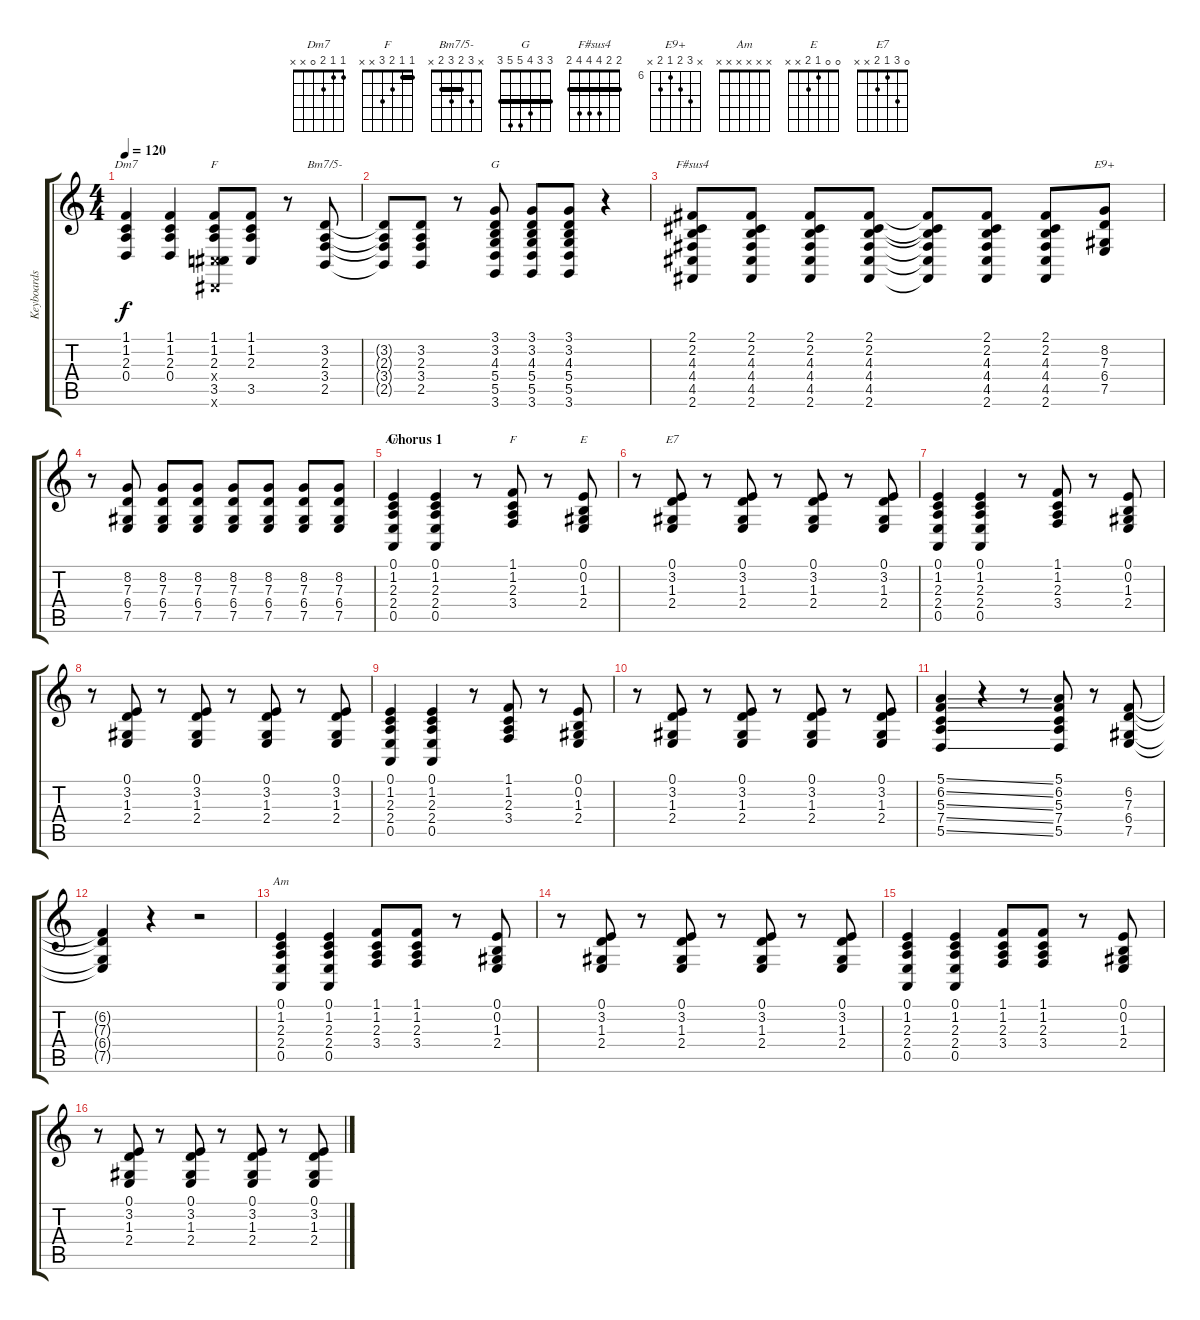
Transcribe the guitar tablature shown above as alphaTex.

\track ("Keyboards w/Guitar" "Keyboards ") {instrument electricgrandpiano}
\staff {score tabs}
\tuning (E4 B3 G3 D3 A2 E2) {hide}
\chord ("Dm7" 1 1 2 0 x x)
\chord ("F" 1 1 2 x 3 x) {barre 1}
\chord ("Bm7/5-" x 3 2 3 2 x) {barre 2}
\chord ("G" 3 3 4 5 5 3) {barre 3}
\chord ("F#sus4" 2 2 4 4 4 2) {barre 2}
\chord ("E9+" x 8 7 6 7 x) {firstfret 6}
\chord ("Am" 0 1 2 2 0 x)
\chord ("F" 1 1 2 3 x x) {barre 1}
\chord ("E" 0 0 1 2 x x)
\chord ("E7" 0 3 1 2 x x)
\chord ("Am" x x x x x x)
\ts (4 4)
\tempo 120
\clef g2
\ks c
(1.1 1.2 2.3 0.4).4{ch "Dm7" dy f} (1.1 1.2 2.3 0.4).4 (1.1 1.2 2.3 -1.4{x} 3.5 -1.6{x}).8{ch "F"} (1.1 1.2 2.3 3.5).8 r.8 (3.2 2.3 3.4 2.5).8{ch "Bm7/5-"} |
(3.2{t} 2.3{t} 3.4{t} 2.5{t}).8 (3.2 2.3 3.4 2.5).8 r.8 (3.1 3.2 4.3 5.4 5.5 3.6).8{ch "G"} (3.1 3.2 4.3 5.4 5.5 3.6).8 (3.1 3.2 4.3 5.4 5.5 3.6).8 r.4 |
(2.1 2.2 4.3 4.4 4.5 2.6).8{ch "F#sus4"} (2.1 2.2 4.3 4.4 4.5 2.6).8 (2.1 2.2 4.3 4.4 4.5 2.6).8 (2.1 2.2 4.3 4.4 4.5 2.6).8 (2.1{t} 2.2{t} 4.3{t} 4.4{t} 4.5{t} 2.6{t}).8 (2.1 2.2 4.3 4.4 4.5 2.6).8 (2.1 2.2 4.3 4.4 4.5 2.6).8 (8.2 7.3 6.4 7.5).8{ch "E9+"} |
r.8 (8.2 7.3 6.4 7.5).8 (8.2 7.3 6.4 7.5).8 (8.2 7.3 6.4 7.5).8 (8.2 7.3 6.4 7.5).8 (8.2 7.3 6.4 7.5).8 (8.2 7.3 6.4 7.5).8 (8.2 7.3 6.4 7.5).8 |
\section ("" "Chorus 1")
(0.1 1.2 2.3 2.4 0.5).4{ch "Am"} (0.1 1.2 2.3 2.4 0.5).4 r.8 (1.1 1.2 2.3 3.4).8{ch "F"} r.8 (0.1 0.2 1.3 2.4).8{ch "E"} |
r.8 (0.1 3.2 1.3 2.4).8{ch "E7"} r.8 (0.1 3.2 1.3 2.4).8 r.8 (0.1 3.2 1.3 2.4).8 r.8 (0.1 3.2 1.3 2.4).8 |
(0.1 1.2 2.3 2.4 0.5).4 (0.1 1.2 2.3 2.4 0.5).4 r.8 (1.1 1.2 2.3 3.4).8 r.8 (0.1 0.2 1.3 2.4).8 |
r.8 (0.1 3.2 1.3 2.4).8 r.8 (0.1 3.2 1.3 2.4).8 r.8 (0.1 3.2 1.3 2.4).8 r.8 (0.1 3.2 1.3 2.4).8 |
(0.1 1.2 2.3 2.4 0.5).4 (0.1 1.2 2.3 2.4 0.5).4 r.8 (1.1 1.2 2.3 3.4).8 r.8 (0.1 0.2 1.3 2.4).8 |
r.8 (0.1 3.2 1.3 2.4).8 r.8 (0.1 3.2 1.3 2.4).8 r.8 (0.1 3.2 1.3 2.4).8 r.8 (0.1 3.2 1.3 2.4).8 |
(5.1{ss} 6.2{ss} 5.3{ss} 7.4{ss} 5.5{ss}).4 r.4 r.8 (5.1 6.2 5.3 7.4 5.5).8 r.8 (6.2 7.3 6.4 7.5).8 |
(6.2{t} 7.3{t} 6.4{t} 7.5{t}).4 r.4 r.2 |
(0.1 1.2 2.3 2.4 0.5).4{ch "Am"} (0.1 1.2 2.3 2.4 0.5).4 (1.1 1.2 2.3 3.4).8 (1.1 1.2 2.3 3.4).8 r.8 (0.1 0.2 1.3 2.4).8 |
r.8 (0.1 3.2 1.3 2.4).8 r.8 (0.1 3.2 1.3 2.4).8 r.8 (0.1 3.2 1.3 2.4).8 r.8 (0.1 3.2 1.3 2.4).8 |
(0.1 1.2 2.3 2.4 0.5).4 (0.1 1.2 2.3 2.4 0.5).4 (1.1 1.2 2.3 3.4).8 (1.1 1.2 2.3 3.4).8 r.8 (0.1 0.2 1.3 2.4).8 |
r.8 (0.1 3.2 1.3 2.4).8 r.8 (0.1 3.2 1.3 2.4).8 r.8 (0.1 3.2 1.3 2.4).8 r.8 (0.1 3.2 1.3 2.4).8
